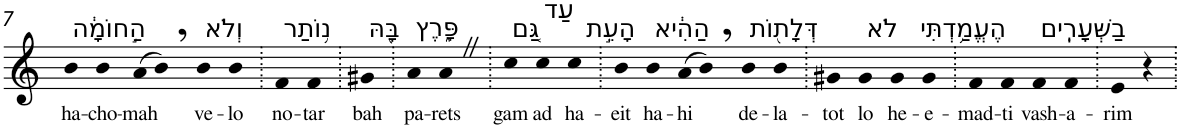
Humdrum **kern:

**kern	**text
*part1	*part1
*staff1	*staff1
*I"Piano	*
*I'Pno	*
!!LO:PB:g=z
*clefG2	*
*k[]	*
=7	=7
!LO:TX:a:t=הַ֣חוֹמָ֔ה	!
!	!LO:LY:b
4b	ha-
!	!LO:LY:b
4b	-cho-
!	!LO:LY:b
(>8a	-mah
8b,)	.
!LO:TX:a:t=וְלֹא	!
!	!LO:LY:b
4b	ve-
!	!LO:LY:b
4b	-lo
=8.	=8.
!LO:TX:a:t=נ֥וֹתַר	!
!	!LO:LY:b
4f	no-
!	!LO:LY:b
4f	-tar
=9.	=9.
!LO:TX:a:t=בָּ֖הּ	!
!	!LO:LY:b
4g#X	bah
=10.	=10.
!LO:TX:a:t=פָּ֑רֶץ	!
!	!LO:LY:b
4a	pa-
!	!LO:LY:b
4aZ	-rets
=11.	=11.
!LO:TX:a:t=גַּ֚ם	!
!	!LO:LY:b
4cc	gam
!LO:TX:a:t=עַד	!
!	!LO:LY:b
4cc	ad
!LO:TX:a:t=הָעֵ֣ת	!
!	!LO:LY:b
4cc	ha-
=12.	=12.
!	!LO:LY:b
4b	-eit
!LO:TX:a:t=הַהִ֔יא	!
!	!LO:LY:b
4b	ha-
!	!LO:LY:b
(>8a	-hi
8b,)	.
!LO:TX:a:t=דְּלָת֖וֹת	!
!	!LO:LY:b
4b	de-
!	!LO:LY:b
4b	-la-
=13.	=13.
!	!LO:LY:b
4g#X	-tot
!LO:TX:a:t=לֹא	!
!	!LO:LY:b
4g#	lo
!LO:TX:a:t=הֶעֱמַ֥דְתִּי	!
!	!LO:LY:b
4g#	he-
!	!LO:LY:b
4g#	-e-
=14.	=14.
!	!LO:LY:b
4f	-mad-
!	!LO:LY:b
4f	-ti
!LO:TX:a:t=בַשְּׁעָרִֽים	!
!	!LO:LY:b
4f	vash-
!	!LO:LY:b
4f	-a-
=15.	=15.
!	!LO:LY:b
4e	-rim
4r	.
=.	=.
*-	*-
